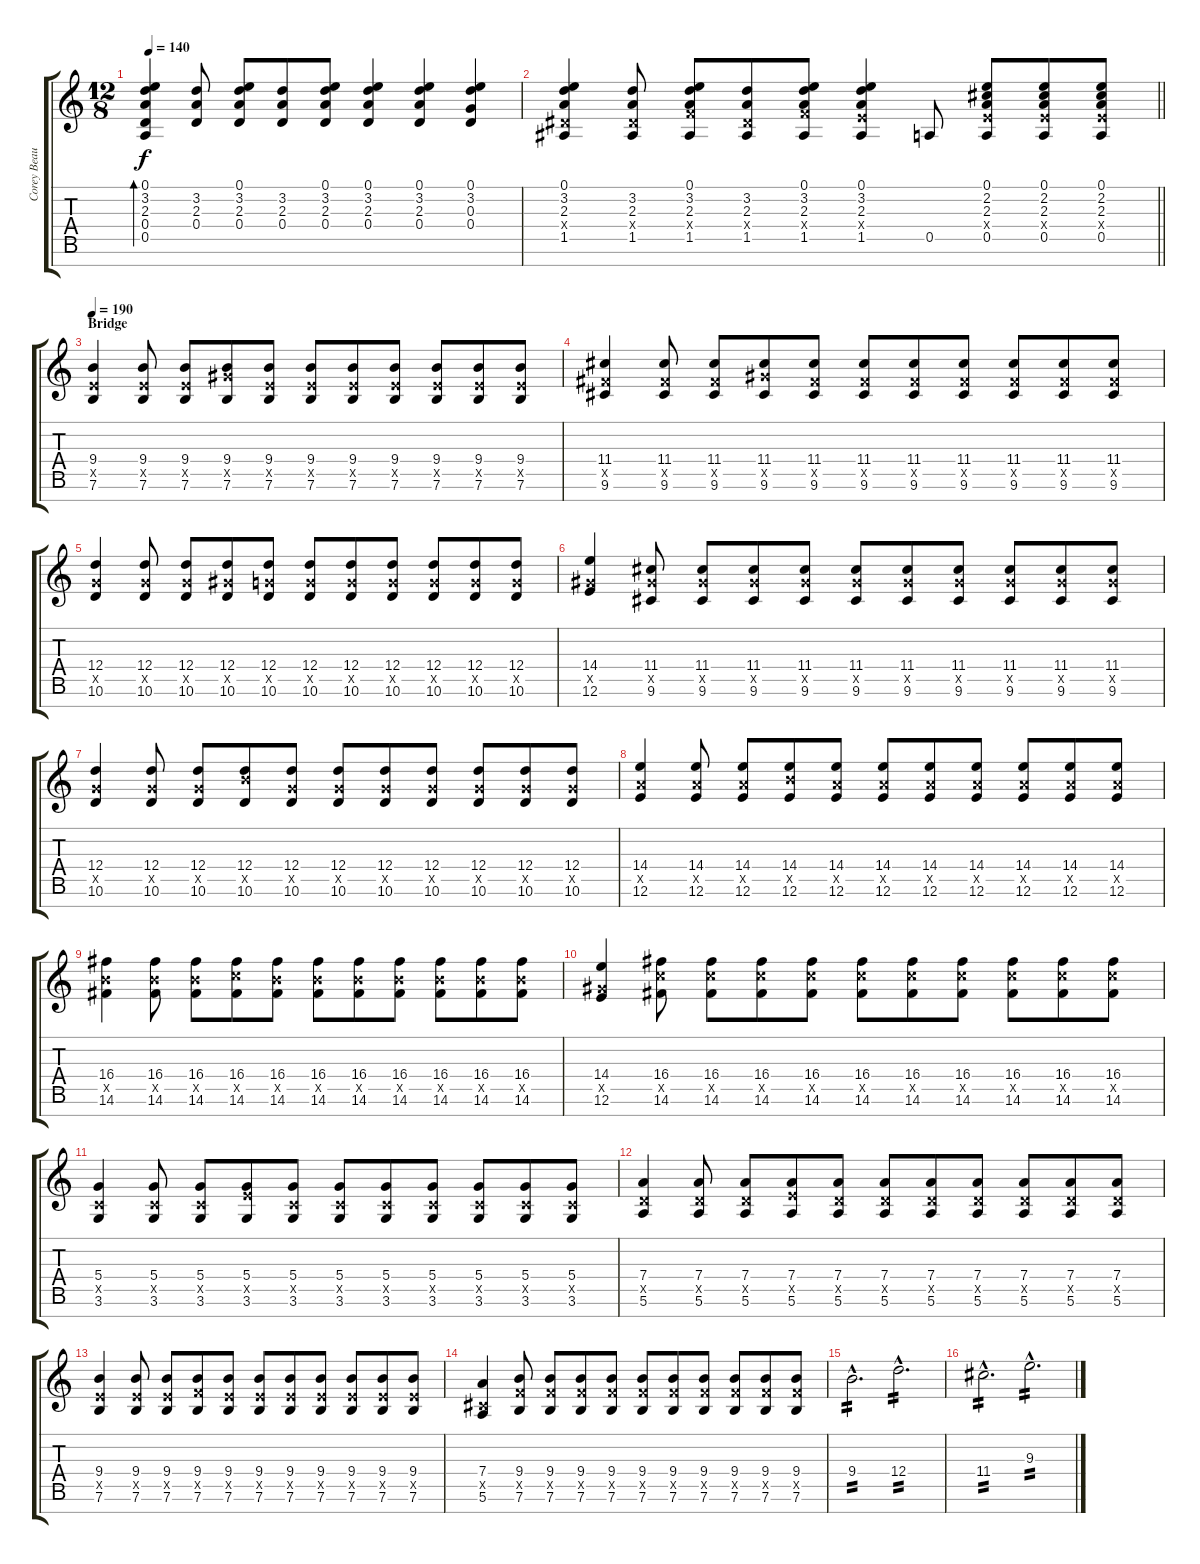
\track ("Corey Beaulieu" "Corey Beau") {instrument distortionguitar}
\staff {score tabs}
\tuning (E4 B3 G3 D3 A2 E2 B1) {hide}
\ts (12 8)
\tempo 140
\clef g2
\ks c
(0.1 3.2 2.3 0.4 0.5).4{bd 30 dy f} (3.2 2.3 0.4).8 (0.1 3.2 2.3 0.4).8 (3.2 2.3 0.4).8 (0.1 3.2 2.3 0.4).8 (0.1 3.2 2.3 0.4).4 (0.1 3.2 2.3 0.4).4 (0.1 3.2 0.3 0.4).4 |
\barLineRight lightlight
(0.1 3.2 2.3 1.4{x} 1.5).4 (3.2 2.3 1.4{x} 1.5).8 (0.1 3.2 2.3 3.4{x} 1.5).8 (3.2 2.3 1.4{x} 1.5).8 (0.1 3.2 2.3 3.4{x} 1.5).8 (0.1 3.2 2.3 2.4{x} 1.5).4 0.5.8 (0.1 2.2 2.3 2.4{x} 0.5).8 (0.1 2.2 2.3 2.4{x} 0.5).8 (0.1 2.2 2.3 2.4{x} 0.5).8 |
\section ("" "Bridge")
\tempo 190
(9.4 7.5{x} 7.6).4{volume 13 instrument distortionguitar} (9.4 7.5{x} 7.6).8 (9.4 7.5{x} 7.6).8 (9.4 11.5{x} 7.6).8 (9.4 7.5{x} 7.6).8 (9.4 7.5{x} 7.6).8 (9.4 7.5{x} 7.6).8 (9.4 7.5{x} 7.6).8 (9.4 7.5{x} 7.6).8 (9.4 7.5{x} 7.6).8 (9.4 7.5{x} 7.6).8 |
(11.4 9.5{x} 9.6).4 (11.4 9.5{x} 9.6).8 (11.4 9.5{x} 9.6).8 (11.4 11.5{x} 9.6).8 (11.4 9.5{x} 9.6).8 (11.4 9.5{x} 9.6).8 (11.4 9.5{x} 9.6).8 (11.4 9.5{x} 9.6).8 (11.4 9.5{x} 9.6).8 (11.4 9.5{x} 9.6).8 (11.4 9.5{x} 9.6).8 |
(12.4 10.5{x} 10.6).4 (12.4 10.5{x} 10.6).8 (12.4 10.5{x} 10.6).8 (12.4 11.5{x} 10.6).8 (12.4 10.5{x} 10.6).8 (12.4 10.5{x} 10.6).8 (12.4 10.5{x} 10.6).8 (12.4 10.5{x} 10.6).8 (12.4 10.5{x} 10.6).8 (12.4 10.5{x} 10.6).8 (12.4 10.5{x} 10.6).8 |
(14.4 11.5{x} 12.6).4 (11.4 11.5{x} 9.6).8 (11.4 11.5{x} 9.6).8 (11.4 11.5{x} 9.6).8 (11.4 11.5{x} 9.6).8 (11.4 11.5{x} 9.6).8 (11.4 11.5{x} 9.6).8 (11.4 11.5{x} 9.6).8 (11.4 11.5{x} 9.6).8 (11.4 11.5{x} 9.6).8 (11.4 11.5{x} 9.6).8 |
(12.4 10.5{x} 10.6).4 (12.4 10.5{x} 10.6).8 (12.4 10.5{x} 10.6).8 (12.4 14.5{x} 10.6).8 (12.4 10.5{x} 10.6).8 (12.4 10.5{x} 10.6).8 (12.4 10.5{x} 10.6).8 (12.4 10.5{x} 10.6).8 (12.4 10.5{x} 10.6).8 (12.4 10.5{x} 10.6).8 (12.4 10.5{x} 10.6).8 |
(14.4 12.5{x} 12.6).4 (14.4 12.5{x} 12.6).8 (14.4 12.5{x} 12.6).8 (14.4 14.5{x} 12.6).8 (14.4 12.5{x} 12.6).8 (14.4 12.5{x} 12.6).8 (14.4 12.5{x} 12.6).8 (14.4 12.5{x} 12.6).8 (14.4 12.5{x} 12.6).8 (14.4 12.5{x} 12.6).8 (14.4 12.5{x} 12.6).8 |
(16.4 14.5{x} 14.6).4 (16.4 14.5{x} 14.6).8 (16.4 14.5{x} 14.6).8 (16.4 15.5{x} 14.6).8 (16.4 14.5{x} 14.6).8 (16.4 14.5{x} 14.6).8 (16.4 14.5{x} 14.6).8 (16.4 14.5{x} 14.6).8 (16.4 14.5{x} 14.6).8 (16.4 14.5{x} 14.6).8 (16.4 14.5{x} 14.6).8 |
(14.4 11.5{x} 12.6).4 (16.4 15.5{x} 14.6).8 (16.4 15.5{x} 14.6).8 (16.4 15.5{x} 14.6).8 (16.4 15.5{x} 14.6).8 (16.4 15.5{x} 14.6).8 (16.4 15.5{x} 14.6).8 (16.4 15.5{x} 14.6).8 (16.4 15.5{x} 14.6).8 (16.4 15.5{x} 14.6).8 (16.4 15.5{x} 14.6).8 |
(5.4 3.5{x} 3.6).4 (5.4 3.5{x} 3.6).8 (5.4 3.5{x} 3.6).8 (5.4 7.5{x} 3.6).8 (5.4 3.5{x} 3.6).8 (5.4 3.5{x} 3.6).8 (5.4 3.5{x} 3.6).8 (5.4 3.5{x} 3.6).8 (5.4 3.5{x} 3.6).8 (5.4 3.5{x} 3.6).8 (5.4 3.5{x} 3.6).8 |
(7.4 5.5{x} 5.6).4 (7.4 5.5{x} 5.6).8 (7.4 5.5{x} 5.6).8 (7.4 7.5{x} 5.6).8 (7.4 5.5{x} 5.6).8 (7.4 5.5{x} 5.6).8 (7.4 5.5{x} 5.6).8 (7.4 5.5{x} 5.6).8 (7.4 5.5{x} 5.6).8 (7.4 5.5{x} 5.6).8 (7.4 5.5{x} 5.6).8 |
(9.4 7.5{x} 7.6).4 (9.4 7.5{x} 7.6).8 (9.4 7.5{x} 7.6).8 (9.4 8.5{x} 7.6).8 (9.4 7.5{x} 7.6).8 (9.4 7.5{x} 7.6).8 (9.4 7.5{x} 7.6).8 (9.4 7.5{x} 7.6).8 (9.4 7.5{x} 7.6).8 (9.4 7.5{x} 7.6).8 (9.4 7.5{x} 7.6).8 |
(7.4 4.5{x} 5.6).4 (9.4 8.5{x} 7.6).8 (9.4 8.5{x} 7.6).8 (9.4 8.5{x} 7.6).8 (9.4 8.5{x} 7.6).8 (9.4 8.5{x} 7.6).8 (9.4 8.5{x} 7.6).8 (9.4 8.5{x} 7.6).8 (9.4 8.5{x} 7.6).8 (9.4 8.5{x} 7.6).8 (9.4 8.5{x} 7.6).8 |
9.4{hac}.2{d tp 2} 12.4{hac}.2{d tp 2} |
11.4{hac}.2{d tp 2} 9.3{hac}.2{d tp 2}
